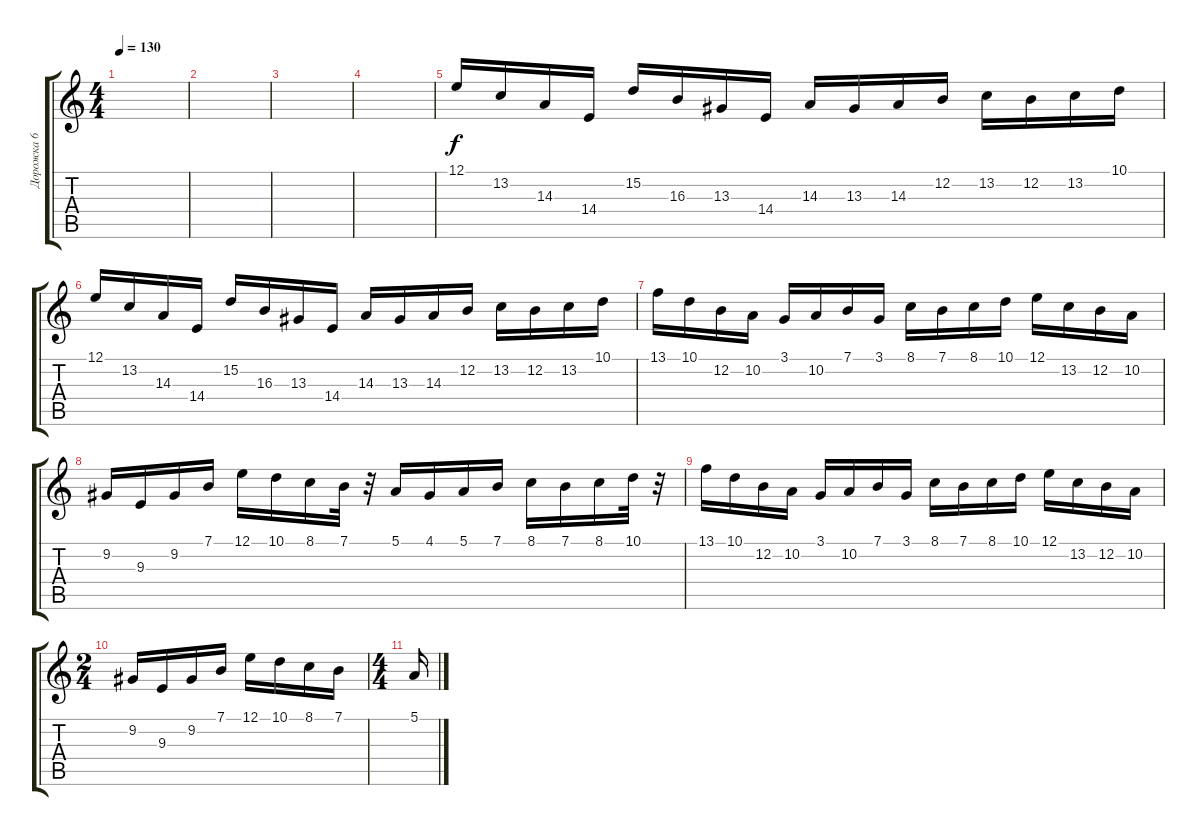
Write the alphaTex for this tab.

\track ("Дорожка 6" "Дорожка 6") {instrument xylophone}
\staff {score tabs}
\tuning (E4 B3 G3 D3 A2 E2) {hide}
\ts (4 4)
\tempo 130
\clef g2
\ks c
|
|
|
|
12.1.16 13.2.16 14.3.16 14.4.16 15.2.16 16.3.16 13.3.16 14.4.16 14.3.16 13.3.16 14.3.16 12.2.16 13.2.16 12.2.16 13.2.16 10.1.16 |
12.1.16 13.2.16 14.3.16 14.4.16 15.2.16 16.3.16 13.3.16 14.4.16 14.3.16 13.3.16 14.3.16 12.2.16 13.2.16 12.2.16 13.2.16 10.1.16 |
13.1.16 10.1.16 12.2.16 10.2.16 3.1.16 10.2.16 7.1.16 3.1.16 8.1.16 7.1.16 8.1.16 10.1.16 12.1.16 13.2.16 12.2.16 10.2.16 |
9.2.16 9.3.16 9.2.16 7.1.16 12.1.16 10.1.16 8.1.16 7.1.32 r.32 5.1.16 4.1.16 5.1.16 7.1.16 8.1.16 7.1.16 8.1.16 10.1.32 r.32 |
13.1.16 10.1.16 12.2.16 10.2.16 3.1.16 10.2.16 7.1.16 3.1.16 8.1.16 7.1.16 8.1.16 10.1.16 12.1.16 13.2.16 12.2.16 10.2.16 |
\ts (2 4)
9.2.16 9.3.16 9.2.16 7.1.16 12.1.16 10.1.16 8.1.16 7.1.16 |
\ts (4 4)
5.1.16
